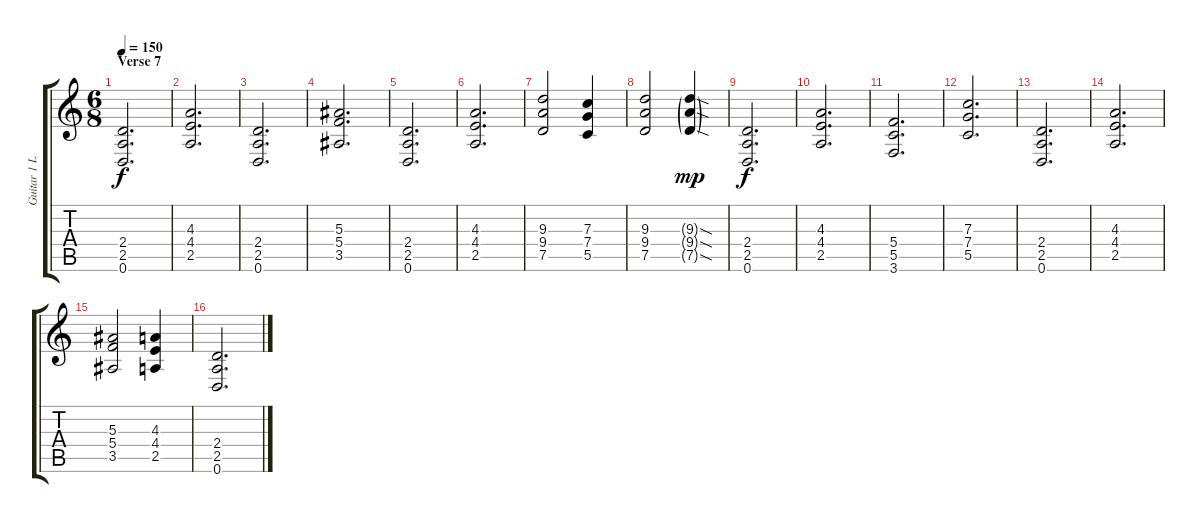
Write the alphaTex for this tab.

\track ("Guitar 1 Left" "Guitar 1 L") {instrument distortionguitar}
\staff {score tabs}
\tuning (D4 A3 F3 C3 G2 D2) {hide}
\ts (6 8)
\section ("" "Verse 7")
\tempo 150
\clef g2
\ks c
(2.4 2.5 0.6).2{d dy f} |
(4.3 4.4 2.5).2{d} |
(2.4 2.5 0.6).2{d} |
(5.3 5.4 3.5).2{d} |
(2.4 2.5 0.6).2{d} |
(4.3 4.4 2.5).2{d} |
(9.3 9.4 7.5).2 (7.3 7.4 5.5).4 |
(9.3 9.4 7.5).2 (9.3{sod g} 9.4{sod g} 7.5{sod g}).4{dy mp} |
(2.4 2.5 0.6).2{d dy f} |
(4.3 4.4 2.5).2{d} |
(5.4 5.5 3.6).2{d} |
(7.3 7.4 5.5).2{d} |
(2.4 2.5 0.6).2{d} |
(4.3 4.4 2.5).2{d} |
(5.3 5.4 3.5).2 (4.3 4.4 2.5).4 |
(2.4 2.5 0.6).2{d}
